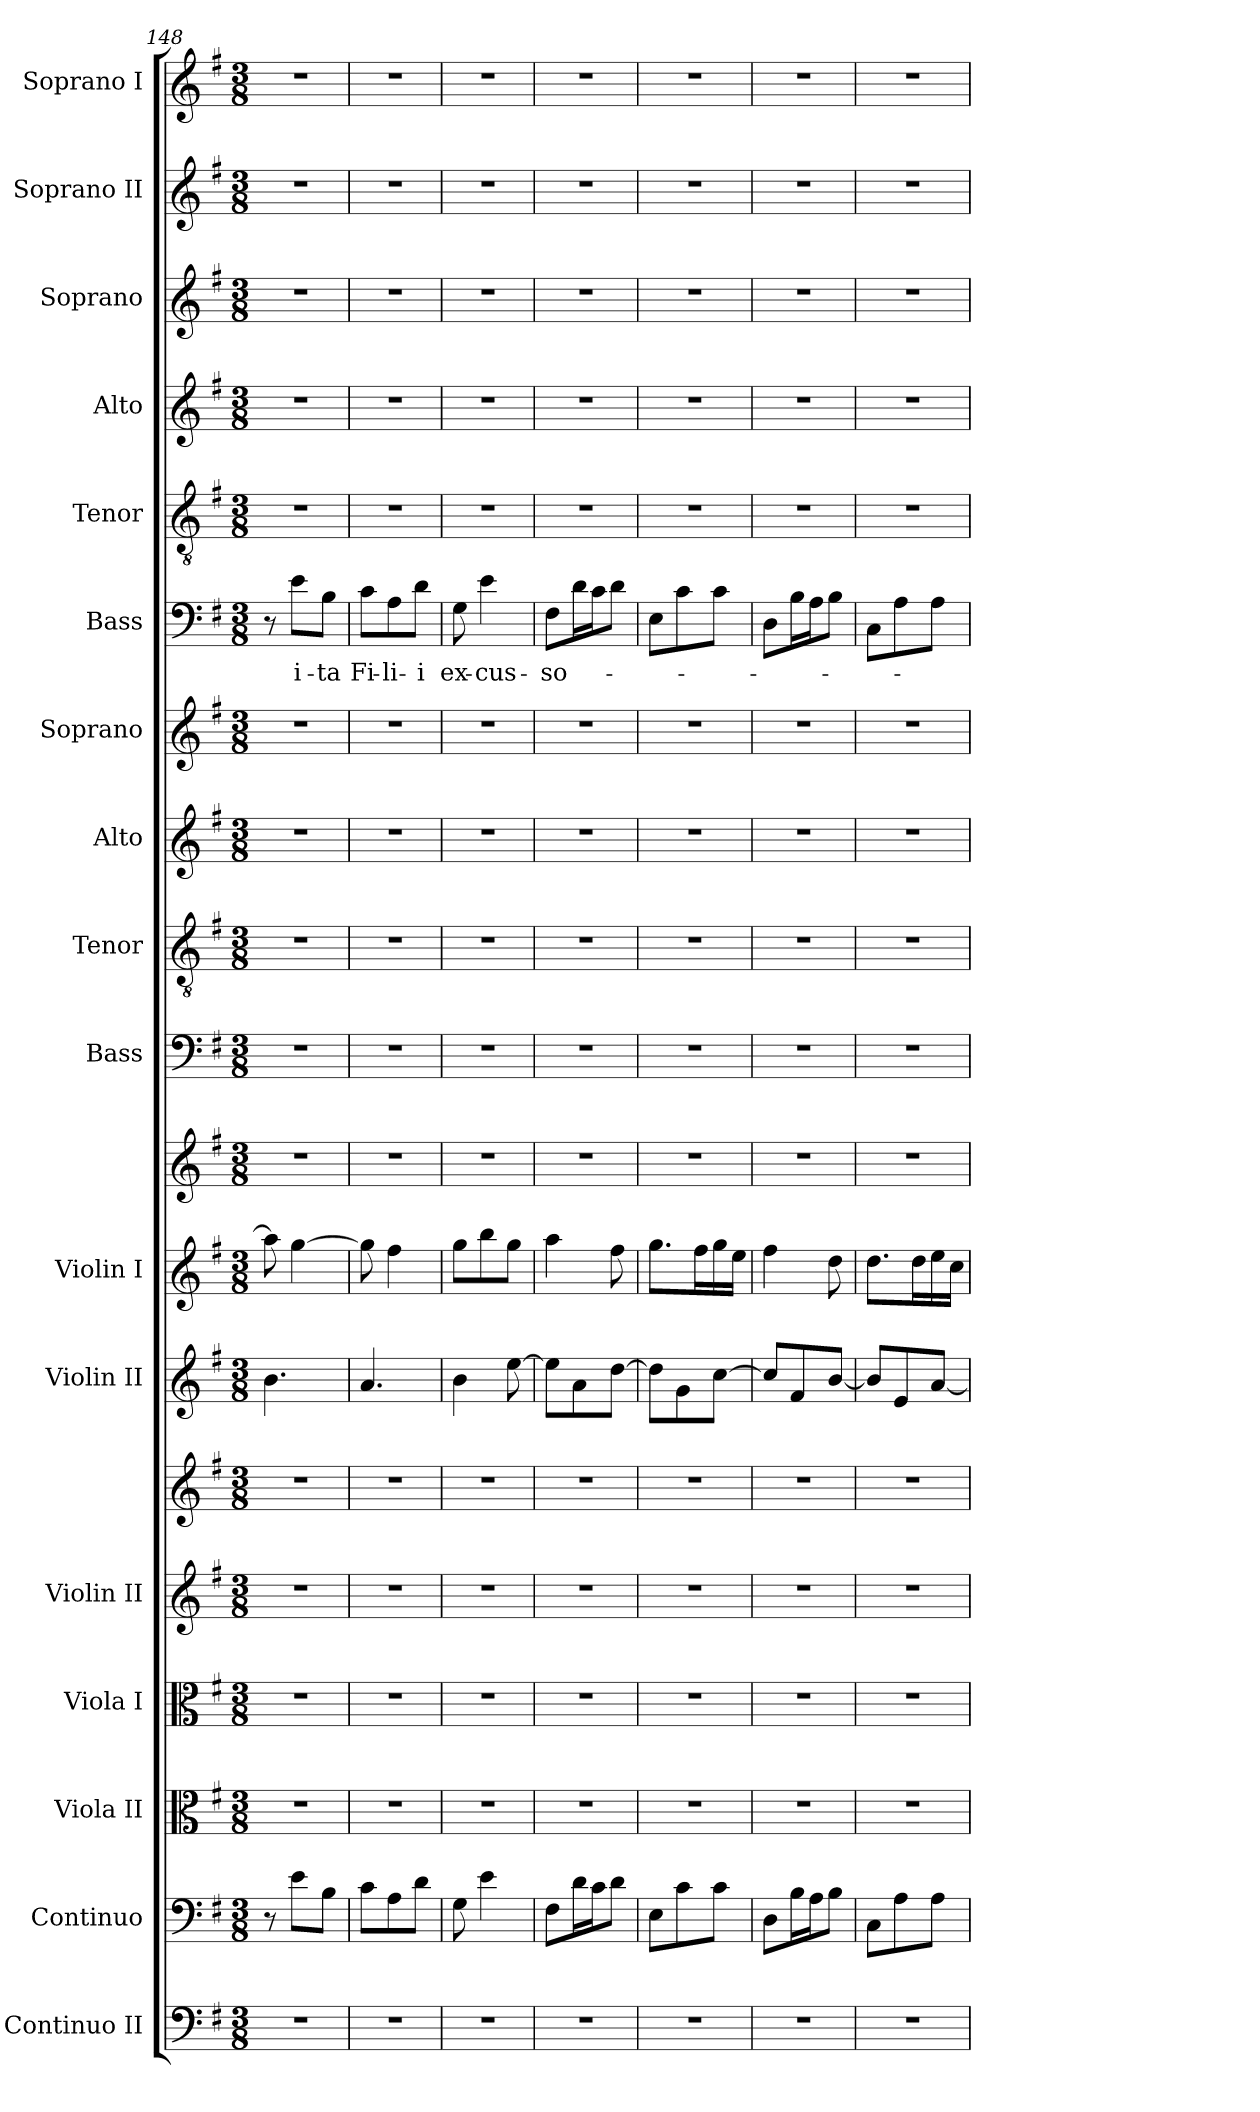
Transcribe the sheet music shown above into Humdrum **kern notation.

**kern	**kern	**kern	**kern	**kern	**kern	**kern	**kern	**kern	**kern	**kern	**kern	**kern	**kern	**text	**kern	**kern	**kern	**kern	**kern
*part17	*part16	*part15	*part14	*part13	*part13	*part12	*part11	*part11	*part10	*part9	*part8	*part7	*part6	*part6	*part5	*part4	*part3	*part2	*part1
*staff19	*staff18	*staff17	*staff16	*staff15	*staff14	*staff13	*staff12	*staff11	*staff10	*staff9	*staff8	*staff7	*staff6	*staff6	*staff5	*staff4	*staff3	*staff2	*staff1
*I"Continuo II	*I"Continuo	*I"Viola II	*I"Viola I	*I"Violin II	*	*I"Violin II	*I"Violin I	*	*I"Bass	*I"Tenor	*I"Alto	*I"Soprano	*I"Bass	*	*I"Tenor	*I"Alto	*I"Soprano	*I"Soprano II	*I"Soprano I
*	*	*I'Vla	*I'Vla	*I'Vln II	*	*I'Vln II	*I'Vln I	*	*I'B.	*I'T.	*I'A.	*I'S.	*I'B.	*	*I'T.	*I'A.	*I'S.	*I'S.	*I'S.
!!LO:PB:g=z
*clefF4	*clefF4	*clefC3	*clefC3	*clefG2	*clefG2	*clefG2	*clefG2	*clefG2	*clefF4	*clefGv2	*clefG2	*clefG2	*clefF4	*	*clefGv2	*clefG2	*clefG2	*clefG2	*clefG2
*	*	*	*	*	*	*	*	*	*	*ITrd7c12	*	*	*	*	*ITrd7c12	*	*	*	*
*k[f#]	*k[f#]	*k[f#]	*k[f#]	*k[f#]	*k[f#]	*k[f#]	*k[f#]	*k[f#]	*k[f#]	*k[f#]	*k[f#]	*k[f#]	*k[f#]	*	*k[f#]	*k[f#]	*k[f#]	*k[f#]	*k[f#]
*G:	*G:	*G:	*G:	*G:	*G:	*G:	*G:	*G:	*G:	*G:	*G:	*G:	*G:	*	*G:	*G:	*G:	*G:	*G:
*M3/8	*M3/8	*M3/8	*M3/8	*M3/8	*M3/8	*M3/8	*M3/8	*M3/8	*M3/8	*M3/8	*M3/8	*M3/8	*M3/8	*	*M3/8	*M3/8	*M3/8	*M3/8	*M3/8
=148	=148	=148	=148	=148	=148	=148	=148	=148	=148	=148	=148	=148	=148	=148	=148	=148	=148	=148	=148
4.r	8r	4.r	4.r	4.r	4.r	4.b\	8aa\]	4.r	4.r	4.r	4.r	4.r	8r	.	4.r	4.r	4.r	4.r	4.r
!	!	!	!	!	!	!	!	!	!	!	!	!	!	!LO:LY:b	!	!	!	!	!
.	8e\L	.	.	.	.	.	[4gg\	.	.	.	.	.	8e\L	i-	.	.	.	.	.
!	!	!	!	!	!	!	!	!	!	!	!	!	!	!LO:LY:b	!	!	!	!	!
.	8B\J	.	.	.	.	.	.	.	.	.	.	.	8B\J	-ta	.	.	.	.	.
=149	=149	=149	=149	=149	=149	=149	=149	=149	=149	=149	=149	=149	=149	=149	=149	=149	=149	=149	=149
!	!	!	!	!	!	!	!	!	!	!	!	!	!	!LO:LY:b	!	!	!	!	!
4.r	8c\L	4.r	4.r	4.r	4.r	4.a/	8gg\]	4.r	4.r	4.r	4.r	4.r	8c\L	Fi-	4.r	4.r	4.r	4.r	4.r
!	!	!	!	!	!	!	!	!	!	!	!	!	!	!LO:LY:b	!	!	!	!	!
.	8A\	.	.	.	.	.	4ff#\	.	.	.	.	.	8A\	-li-	.	.	.	.	.
!	!	!	!	!	!	!	!	!	!	!	!	!	!	!LO:LY:b	!	!	!	!	!
.	8d\J	.	.	.	.	.	.	.	.	.	.	.	8d\J	-i	.	.	.	.	.
=150	=150	=150	=150	=150	=150	=150	=150	=150	=150	=150	=150	=150	=150	=150	=150	=150	=150	=150	=150
!	!	!	!	!	!	!	!	!	!	!	!	!	!	!LO:LY:b	!	!	!	!	!
4.r	8G\	4.r	4.r	4.r	4.r	4b\	8gg\L	4.r	4.r	4.r	4.r	4.r	8G\	ex-	4.r	4.r	4.r	4.r	4.r
!	!	!	!	!	!	!	!	!	!	!	!	!	!	!LO:LY:b	!	!	!	!	!
.	4e\	.	.	.	.	.	8bb\	.	.	.	.	.	4e\	-cus-	.	.	.	.	.
.	.	.	.	.	.	[8ee\	8gg\J	.	.	.	.	.	.	.	.	.	.	.	.
=151	=151	=151	=151	=151	=151	=151	=151	=151	=151	=151	=151	=151	=151	=151	=151	=151	=151	=151	=151
!	!	!	!	!	!	!	!	!	!	!	!	!	!	!LO:LY:b	!	!	!	!	!
4.r	8F#\L	4.r	4.r	4.r	4.r	8ee\L]	4aa\	4.r	4.r	4.r	4.r	4.r	8F#\L	-so-	4.r	4.r	4.r	4.r	4.r
.	16d\L	.	.	.	.	8a\	.	.	.	.	.	.	16d\L	.	.	.	.	.	.
.	16c\J	.	.	.	.	.	.	.	.	.	.	.	16c\J	.	.	.	.	.	.
.	8d\J	.	.	.	.	[8dd\J	8ff#\	.	.	.	.	.	8d\J	.	.	.	.	.	.
=152	=152	=152	=152	=152	=152	=152	=152	=152	=152	=152	=152	=152	=152	=152	=152	=152	=152	=152	=152
4.r	8E\L	4.r	4.r	4.r	4.r	8dd\L]	8.gg\L	4.r	4.r	4.r	4.r	4.r	8E\L	.	4.r	4.r	4.r	4.r	4.r
.	8c\	.	.	.	.	8g\	.	.	.	.	.	.	8c\	.	.	.	.	.	.
.	.	.	.	.	.	.	16ff#\L	.	.	.	.	.	.	.	.	.	.	.	.
.	8c\J	.	.	.	.	[8cc\J	16gg\	.	.	.	.	.	8c\J	.	.	.	.	.	.
.	.	.	.	.	.	.	16ee\JJ	.	.	.	.	.	.	.	.	.	.	.	.
=153	=153	=153	=153	=153	=153	=153	=153	=153	=153	=153	=153	=153	=153	=153	=153	=153	=153	=153	=153
4.r	8D\L	4.r	4.r	4.r	4.r	8cc/L]	4ff#\	4.r	4.r	4.r	4.r	4.r	8D\L	.	4.r	4.r	4.r	4.r	4.r
.	16B\L	.	.	.	.	8f#/	.	.	.	.	.	.	16B\L	.	.	.	.	.	.
.	16A\J	.	.	.	.	.	.	.	.	.	.	.	16A\J	.	.	.	.	.	.
.	8B\J	.	.	.	.	[8b/J	8dd\	.	.	.	.	.	8B\J	.	.	.	.	.	.
=154	=154	=154	=154	=154	=154	=154	=154	=154	=154	=154	=154	=154	=154	=154	=154	=154	=154	=154	=154
4.r	8C\L	4.r	4.r	4.r	4.r	8b/L]	8.dd\L	4.r	4.r	4.r	4.r	4.r	8C\L	.	4.r	4.r	4.r	4.r	4.r
.	8A\	.	.	.	.	8e/	.	.	.	.	.	.	8A\	.	.	.	.	.	.
.	.	.	.	.	.	.	16dd\L	.	.	.	.	.	.	.	.	.	.	.	.
.	8A\J	.	.	.	.	[8a/J	16ee\	.	.	.	.	.	8A\J	.	.	.	.	.	.
.	.	.	.	.	.	.	16cc\JJ	.	.	.	.	.	.	.	.	.	.	.	.
=	=	=	=	=	=	=	=	=	=	=	=	=	=	=	=	=	=	=	=
*-	*-	*-	*-	*-	*-	*-	*-	*-	*-	*-	*-	*-	*-	*-	*-	*-	*-	*-	*-
